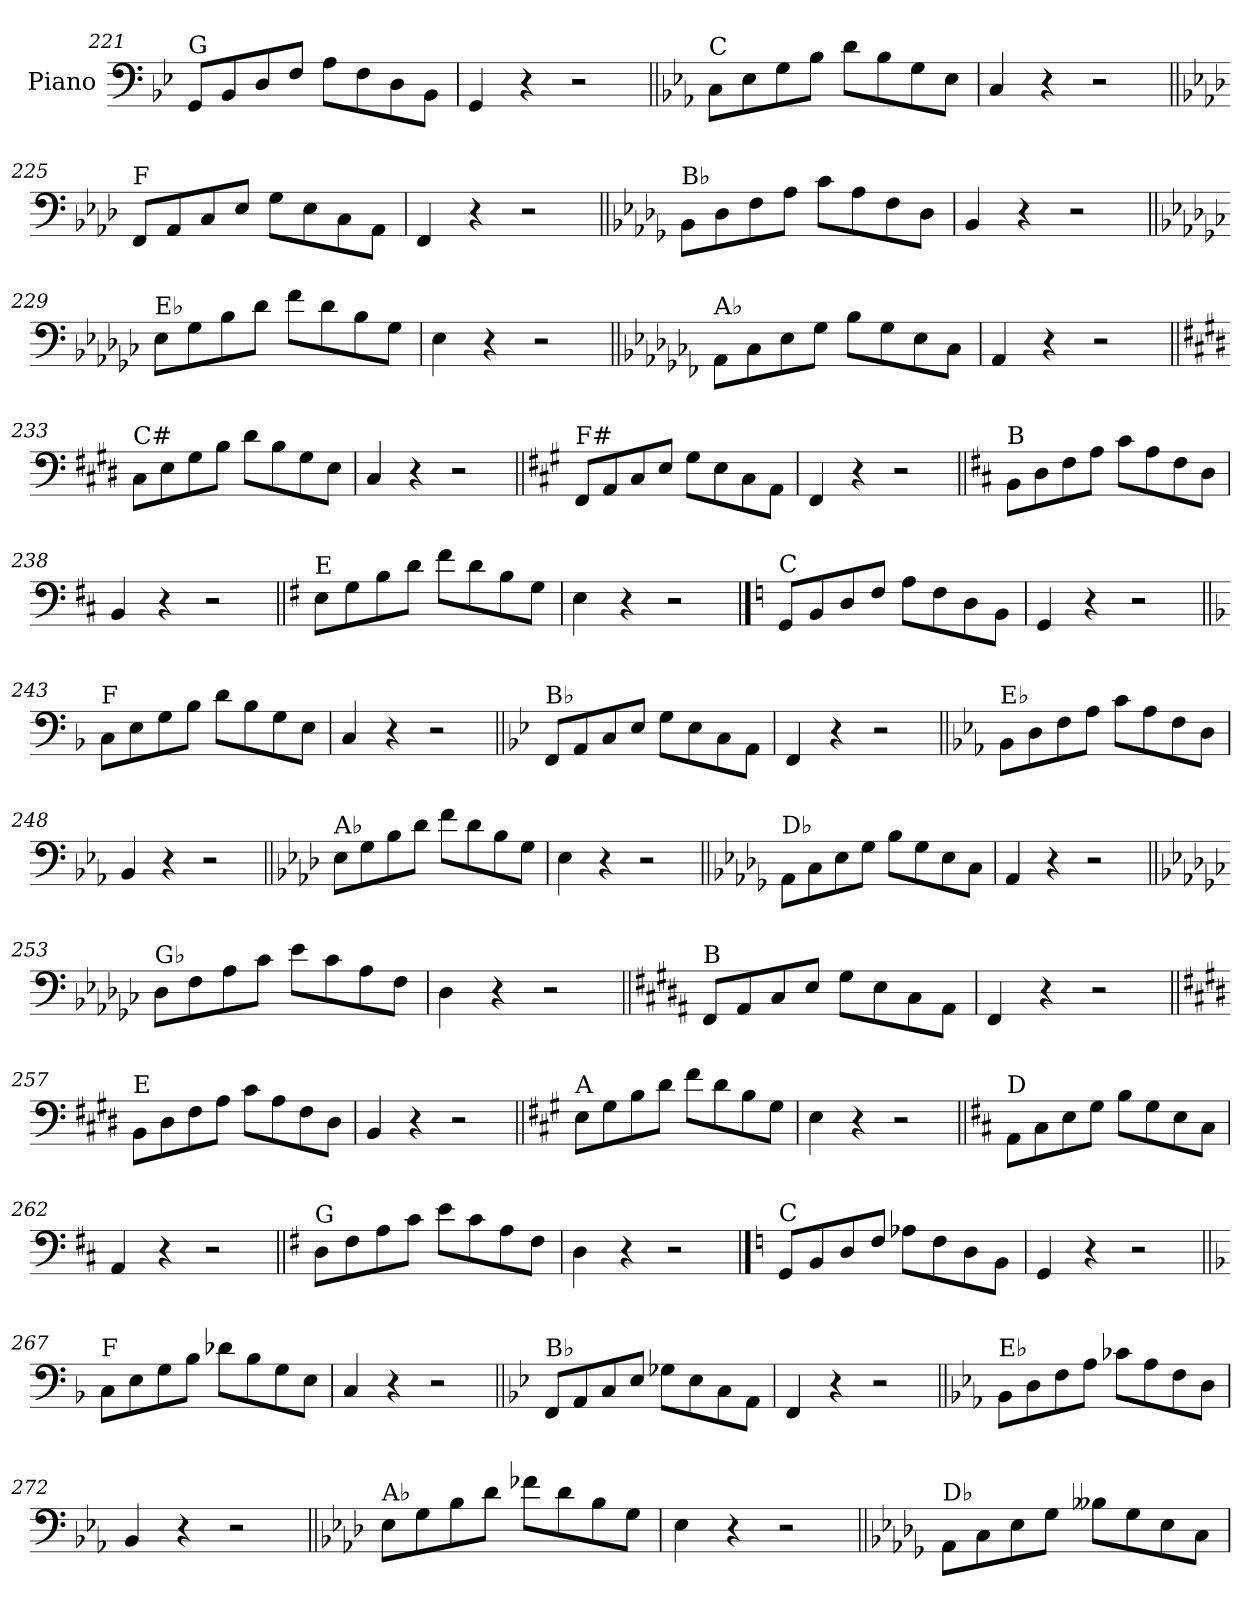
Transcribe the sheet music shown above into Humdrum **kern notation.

**kern
*part1
*staff1
*I"Piano
*I'Pno.
*clefF4
*k[b-e-]
=221
!LO:TX:a:t=G
8GG/L
8BB-/
8D/
8F/J
8A\L
8F\
8D\
8BB-\J
=222
4GG/
4r
2r
!!LO:LB:g=z
=223||
*k[b-e-a-]
!LO:TX:a:t=C
8C\L
8E-\
8G\
8B-\J
8d\L
8B-\
8G\
8E-\J
=224
4C/
4r
2r
=225||
*k[b-e-a-d-]
!LO:TX:a:t=F
8FF/L
8AA-/
8C/
8E-/J
8G\L
8E-\
8C\
8AA-\J
=226
4FF/
4r
2r
=227||
*k[b-e-a-d-g-]
!LO:TX:a:t=B♭
8BB-\L
8D-\
8F\
8A-\J
8c\L
8A-\
8F\
8D-\J
=228
4BB-/
4r
2r
!!LO:LB:g=z
=229||
*k[b-e-a-d-g-c-]
!LO:TX:a:t=E♭
8E-\L
8G-\
8B-\
8d-\J
8f\L
8d-\
8B-\
8G-\J
=230
4E-\
4r
2r
=231||
*k[b-e-a-d-g-c-f-]
!LO:TX:a:t=A♭
8AA-\L
8C-\
8E-\
8G-\J
8B-\L
8G-\
8E-\
8C-\J
=232
4AA-/
4r
2r
=233||
*k[f#c#g#d#]
!LO:TX:a:t=C#
8C#\L
8E\
8G#\
8B\J
8d#\L
8B\
8G#\
8E\J
=234
4C#/
4r
2r
!!LO:LB:g=z
=235||
*k[f#c#g#]
!LO:TX:a:t=F#
8FF#/L
8AA/
8C#/
8E/J
8G#\L
8E\
8C#\
8AA\J
=236
4FF#/
4r
2r
=237||
*k[f#c#]
!LO:TX:a:t=B
8BB\L
8D\
8F#\
8A\J
8c#\L
8A\
8F#\
8D\J
=238
4BB/
4r
2r
=239||
*k[f#]
!LO:TX:a:t=E
8E\L
8G\
8B\
8d\J
8f#\L
8d\
8B\
8G\J
=240
4E\
4r
2r
!!LO:PB:g=z
==241
*k[]
!LO:TX:a:t=C
8GG/L
8BB/
8D/
8F/J
8A\L
8F\
8D\
8BB\J
=242
4GG/
4r
2r
=243||
*k[b-]
!LO:TX:a:t=F
8C\L
8E\
8G\
8B-\J
8d\L
8B-\
8G\
8E\J
=244
4C/
4r
2r
=245||
*k[b-e-]
!LO:TX:a:t=B♭
8FF/L
8AA/
8C/
8E-/J
8G\L
8E-\
8C\
8AA\J
=246
4FF/
4r
2r
!!LO:LB:g=z
=247||
*k[b-e-a-]
!LO:TX:a:t=E♭
8BB-\L
8D\
8F\
8A-\J
8c\L
8A-\
8F\
8D\J
=248
4BB-/
4r
2r
=249||
*k[b-e-a-d-]
!LO:TX:a:t=A♭
8E-\L
8G\
8B-\
8d-\J
8f\L
8d-\
8B-\
8G\J
=250
4E-\
4r
2r
=251||
*k[b-e-a-d-g-]
!LO:TX:a:t=D♭
8AA-\L
8C\
8E-\
8G-\J
8B-\L
8G-\
8E-\
8C\J
=252
4AA-/
4r
2r
!!LO:LB:g=z
=253||
*k[b-e-a-d-g-c-]
!LO:TX:a:t=G♭
8D-\L
8F\
8A-\
8c-\J
8e-\L
8c-\
8A-\
8F\J
=254
4D-\
4r
2r
=255||
*k[f#c#g#d#a#]
!LO:TX:a:t=B
8FF#/L
8AA#/
8C#/
8E/J
8G#\L
8E\
8C#\
8AA#\J
=256
4FF#/
4r
2r
=257||
*k[f#c#g#d#]
!LO:TX:a:t=E
8BB\L
8D#\
8F#\
8A\J
8c#\L
8A\
8F#\
8D#\J
=258
4BB/
4r
2r
!!LO:LB:g=z
=259||
*k[f#c#g#]
!LO:TX:a:t=A
8E\L
8G#\
8B\
8d\J
8f#\L
8d\
8B\
8G#\J
=260
4E\
4r
2r
=261||
*k[f#c#]
!LO:TX:a:t=D
8AA\L
8C#\
8E\
8G\J
8B\L
8G\
8E\
8C#\J
=262
4AA/
4r
2r
=263||
*k[f#]
!LO:TX:a:t=G
8D\L
8F#\
8A\
8c\J
8e\L
8c\
8A\
8F#\J
=264
4D\
4r
2r
!!LO:LB:g=z
==265
*k[]
!LO:TX:a:t=C
8GG/L
8BB/
8D/
8F/J
8A-X\L
8F\
8D\
8BB\J
=266
4GG/
4r
2r
=267||
*k[b-]
!LO:TX:a:t=F
8C\L
8E\
8G\
8B-\J
8d-X\L
8B-\
8G\
8E\J
=268
4C/
4r
2r
=269||
*k[b-e-]
!LO:TX:a:t=B♭
8FF/L
8AA/
8C/
8E-/J
8G-X\L
8E-\
8C\
8AA\J
=270
4FF/
4r
2r
!!LO:LB:g=z
=271||
*k[b-e-a-]
!LO:TX:a:t=E♭
8BB-\L
8D\
8F\
8A-\J
8c-X\L
8A-\
8F\
8D\J
=272
4BB-/
4r
2r
=273||
*k[b-e-a-d-]
!LO:TX:a:t=A♭
8E-\L
8G\
8B-\
8d-\J
8f-X\L
8d-\
8B-\
8G\J
=274
4E-\
4r
2r
=275||
*k[b-e-a-d-g-]
!LO:TX:a:t=D♭
8AA-\L
8C\
8E-\
8G-\J
8B--X\L
8G-\
8E-\
8C\J
=
*-
